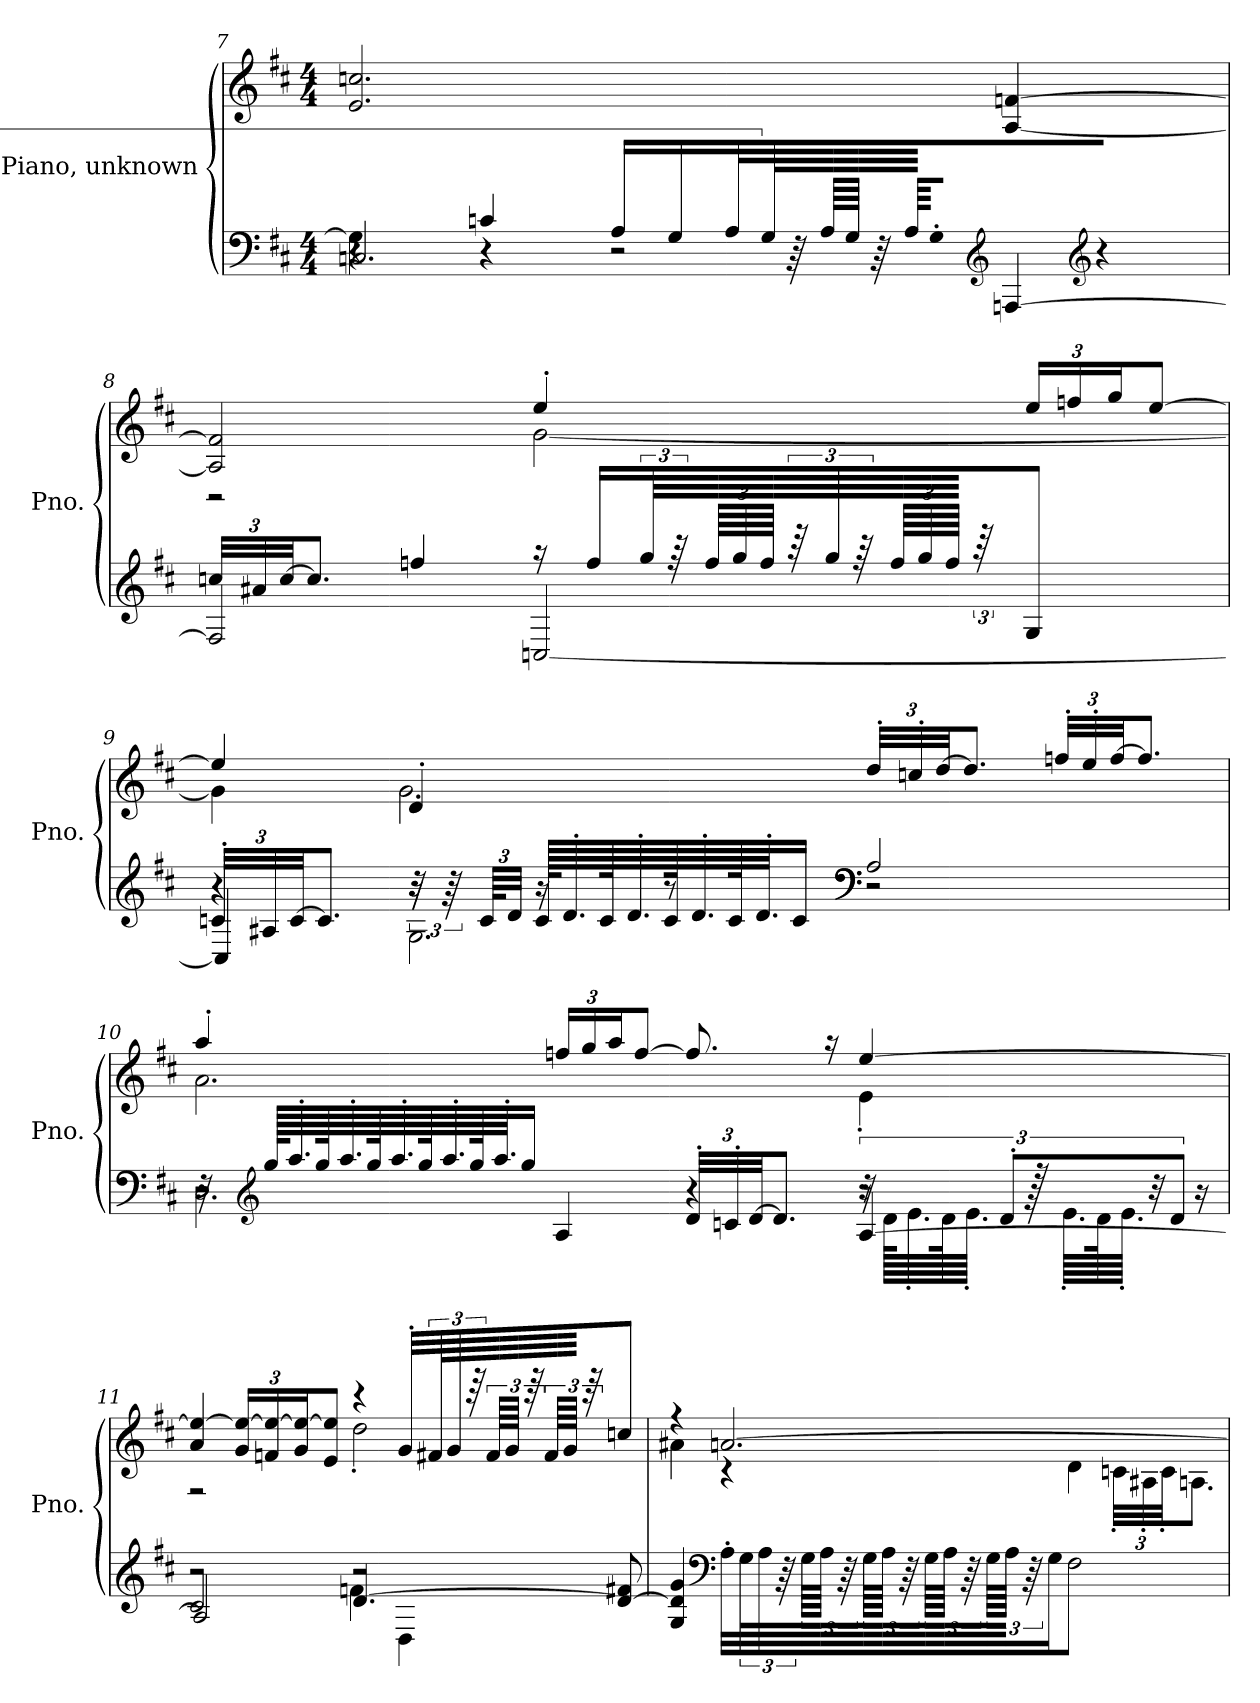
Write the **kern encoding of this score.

**kern	**kern
*part1	*part1
*staff2	*staff1
*I"Piano, unknown	*
*I'Pno.	*
*clefF4	*clefG2
*k[f#c#]	*k[f#c#]
*M4/4	*M4/4
=7	=7
*^	*
*	*^	*
4r	4G\]	2.Cn/	2.e/ 2.ccn/
4cn/	4r	.	.
16A/LL	2r	.	.
16G/	.	.	.
32A/L	.	.	.
96G/JJJk	.	.	.
96r	.	.	.
96A/LLLL	.	.	.
96G/JJJJ	.	.	.
96r	.	.	.
96A/KLLL	.	.	.
32G'/JJJ	.	.	.
*clefG2	*	*	*
4r	.	[4Fn/	[4A/ [4fn/
*v	*v	*v	*
!!LO:LB:g=z
=8	=8
*Xbrackettup	*
*^	*^
48ccn/LLL	2F/]	2A/] 2f/]	2r
48a#X/	.	.	.
[48cc/JJ	.	.	.
8.cc/J]	.	.	.
4ffn/	.	.	.
16r	[2Cn/	4ee'/	[2g\
16ff/LL	.	.	.
*brackettup	*	*	*
96gg/JJkk	.	.	.
96r	.	.	.
96ff/LLLL	.	.	.
96gg/	.	.	.
96ff/JJJJ	.	.	.
96r	.	.	.
96gg/	.	.	.
96r	.	.	.
96ff/LLLL	.	.	.
96gg/	.	.	.
96ff/JJJJ	.	.	.
96r	.	.	.
*	*	*Xbrackettup	*
4G/	.	24ee/LL	.
.	.	24ffn/	.
.	.	24gg/J	.
.	.	[8ee/J	.
*v	*v	*	*
!!LO:LB:g=z	!!
=9	=9	=9
*Xbrackettup	*	*
*^	*	*
*	*^	*	*
48cn'/LLL	4r	4C/]	4ee/]	4g\]
48A#X/	.	.	.	.
[48c/JJ	.	.	.	.
8.c/J]	.	.	.	.
*brackettup	*	*	*	*
48r	2.G\	16r	4d'/	2.g\
96r	.	.	.	.
96c/KLLL	.	.	.	.
48d/JJJ	.	.	.	.
16r	.	128c/KLLLL	.	.
.	.	64.d'/	.	.
.	.	128c/K	.	.
.	.	64.d'/	.	.
8r	.	128c/K	.	.
.	.	64.d'/	.	.
.	.	128c/K	.	.
.	.	64.d'/JJ	.	.
.	.	16c/JJ	.	.
*clefF4	*	*	*	*
2r	.	2A#/	48dd'/LLL	.
.	.	.	48ccn'/	.
.	.	.	[48dd/JJ	.
.	.	.	8.dd/J]	.
.	.	.	48ffn'/LLL	.
.	.	.	48ee'/	.
.	.	.	[48ff/JJ	.
.	.	.	8.ff/J]	.
!!LO:PB:g=z	!!
=10	=10	=10	=10	=10
32r	2.D\	2r	4aa'/	2.a\
*clefG2	*	*	*	*
128gg/KLLLL	.	.	.	.
64.aa'/	.	.	.	.
128gg/K	.	.	.	.
64.aa'/	.	.	.	.
128gg/K	.	.	.	.
64.aa'/	.	.	.	.
128gg/K	.	.	.	.
64.aa'/	.	.	.	.
128gg/K	.	.	.	.
64.aa'/JJ	.	.	.	.
16gg/JJ	.	.	.	.
4A/	.	.	24ffn/LL	.
.	.	.	24gg/	.
.	.	.	24aa/J	.
.	.	.	[8ff/J	.
*Xbrackettup	*	*	*	*
48d'/LLL	.	4r	8.ff/]	.
48cn'/	.	.	.	.
[48d/JJ	.	.	.	.
8.d/J]	.	.	.	.
.	.	.	16r	.
*brackettup	*	*	*	*
12r	32r	[4A/	[4ee/	4e'\
.	128d\KLLLL	.	.	.
.	64.e'\	.	.	.
.	128d\K	.	.	.
.	64.e'\JJJJ	.	.	.
12d'/L	.	.	.	.
.	128r	.	.	.
.	64.e'\LLLL	.	.	.
.	128d\K	.	.	.
.	64.e'\JJJJ	.	.	.
.	32r	.	.	.
12d/J	.	.	.	.
.	16r	.	.	.
!!LO:LB:g=z	!!
=11	=11	=11	=11	=11
2c#/	2r	2A/]	4a/ 4ee/_	2r
.	.	.	24g/ 24ee/_LL	.
.	.	.	24fn/ 24ee/_	.
.	.	.	24g/ 24ee/_J	.
.	.	.	8e/ 8ee/]J	.
[4.d/	4fn\	2r	4r	2dd'\
.	4D\	.	32g'/LLL	.
*	*	*	*brackettup	*
.	.	.	96f#X/L	.
.	.	.	96g/JJJJ	.
.	.	.	96r	.
.	.	.	96f#/LLLL	.
.	.	.	96g/JJJJ	.
.	.	.	96r	.
.	.	.	96f#/LLLL	.
.	.	.	96g/JJJJ	.
.	.	.	96r	.
8d/_ 8f#X/	.	.	8ccn/	.
*v	*v	*v	*	*
!!LO:LB:g=z	!!
=12	=12	=12
4G/ 4d/] 4g/	4r	4a#X\
*clefF4	*	*
32A'\LLL	[2.an/	4r
96G\L	.	.
96A\JJJJ	.	.
96r	.	.
96G\LLLL	.	.
96A\JJJJ	.	.
96r	.	.
96G\LLLL	.	.
96A\JJJJ	.	.
96r	.	.
96G\LLLL	.	.
96A\JJJJ	.	.
96r	.	.
96G\LLLL	.	.
96A\JJJJ	.	.
96r	.	.
16G\	.	.
2F#\	.	4d\
*	*	*Xbrackettup
.	.	48cn'\LLL
.	.	48A#X'\
.	.	48c'\JJ
.	.	8.An\J
*	*v	*v
=	=
*-	*-
